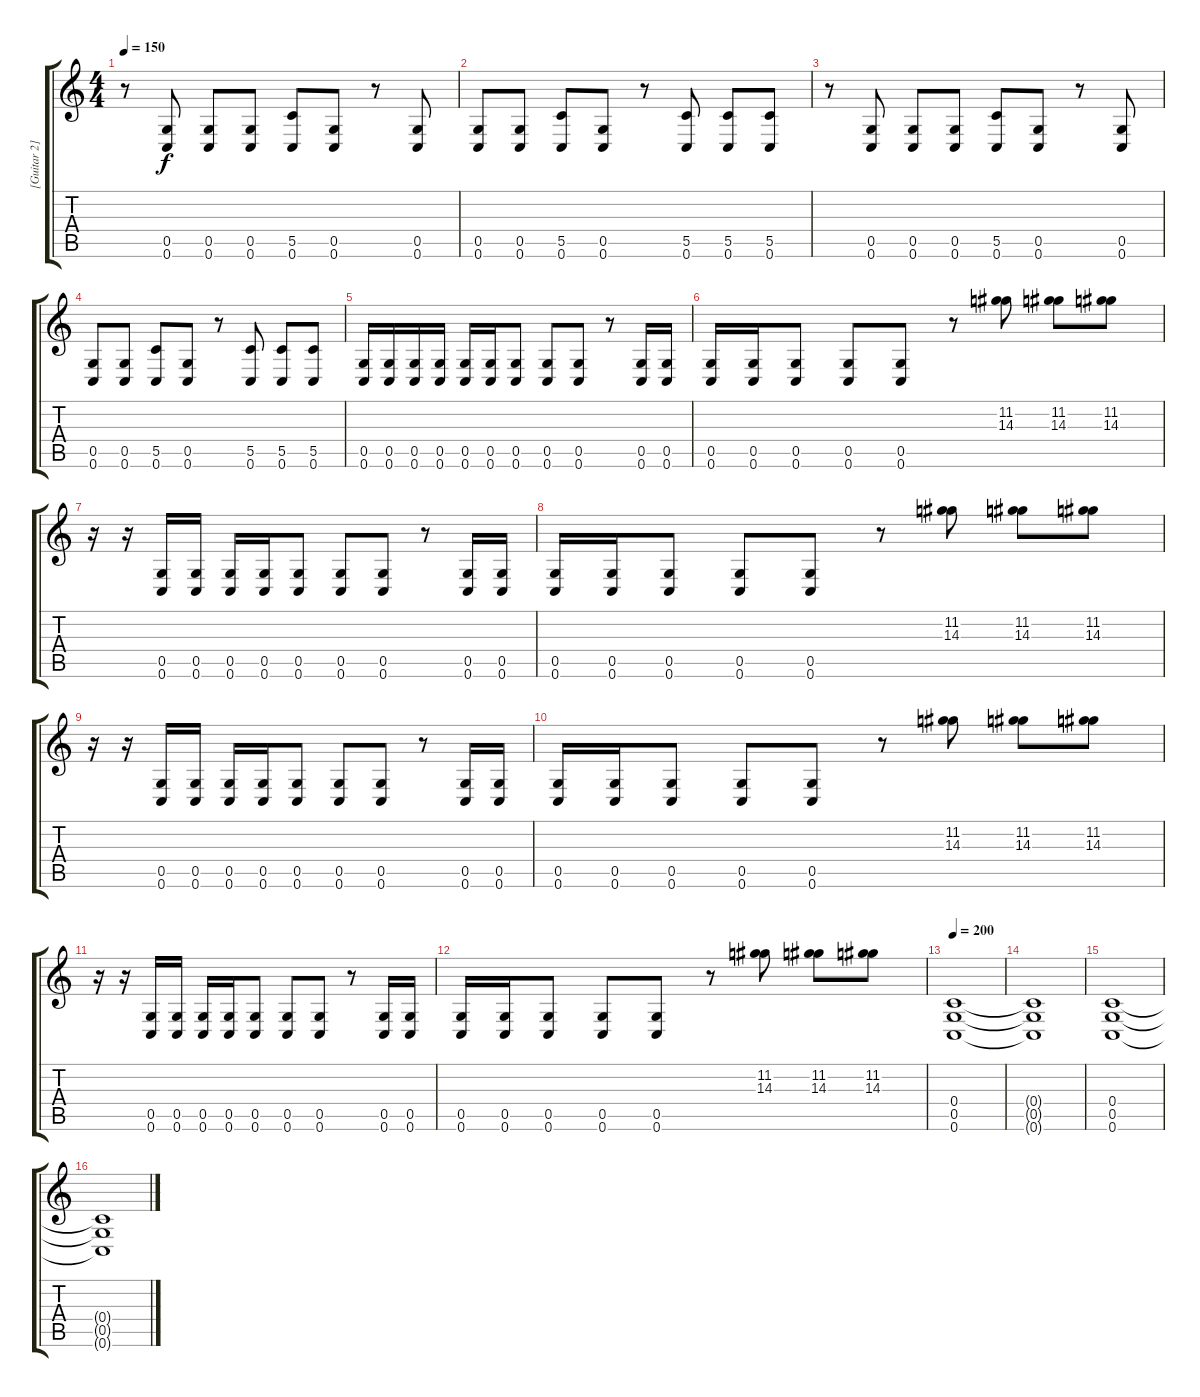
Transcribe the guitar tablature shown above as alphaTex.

\track ("[Guitar 2]" "[Guitar 2]") {instrument distortionguitar}
\staff {score tabs}
\tuning (D4 A3 F3 C3 G2 C2) {hide}
\ts (4 4)
\tempo 150
\clef g2
\ks c
r.8{dy f} (0.5 0.6).8 (0.5 0.6).8 (0.5 0.6).8 (5.5 0.6).8 (0.5 0.6).8 r.8 (0.5 0.6).8 |
(0.5 0.6).8 (0.5 0.6).8 (5.5 0.6).8 (0.5 0.6).8 r.8 (5.5 0.6).8 (5.5 0.6).8 (5.5 0.6).8 |
r.8 (0.5 0.6).8 (0.5 0.6).8 (0.5 0.6).8 (5.5 0.6).8 (0.5 0.6).8 r.8 (0.5 0.6).8 |
(0.5 0.6).8 (0.5 0.6).8 (5.5 0.6).8 (0.5 0.6).8 r.8 (5.5 0.6).8 (5.5 0.6).8 (5.5 0.6).8 |
(0.5 0.6).16 (0.5 0.6).16 (0.5 0.6).16 (0.5 0.6).16 (0.5 0.6).16 (0.5 0.6).16 (0.5 0.6).8 (0.5 0.6).8 (0.5 0.6).8 r.8 (0.5 0.6).16 (0.5 0.6).16 |
(0.5 0.6).16 (0.5 0.6).16 (0.5 0.6).8 (0.5 0.6).8 (0.5 0.6).8 r.8 (11.2 14.3).8 (11.2 14.3).8 (11.2 14.3).8 |
r.16 r.16 (0.5 0.6).16 (0.5 0.6).16 (0.5 0.6).16 (0.5 0.6).16 (0.5 0.6).8 (0.5 0.6).8 (0.5 0.6).8 r.8 (0.5 0.6).16 (0.5 0.6).16 |
(0.5 0.6).16 (0.5 0.6).16 (0.5 0.6).8 (0.5 0.6).8 (0.5 0.6).8 r.8 (11.2 14.3).8 (11.2 14.3).8 (11.2 14.3).8 |
r.16 r.16 (0.5 0.6).16 (0.5 0.6).16 (0.5 0.6).16 (0.5 0.6).16 (0.5 0.6).8 (0.5 0.6).8 (0.5 0.6).8 r.8 (0.5 0.6).16 (0.5 0.6).16 |
(0.5 0.6).16 (0.5 0.6).16 (0.5 0.6).8 (0.5 0.6).8 (0.5 0.6).8 r.8 (11.2 14.3).8 (11.2 14.3).8 (11.2 14.3).8 |
r.16 r.16 (0.5 0.6).16 (0.5 0.6).16 (0.5 0.6).16 (0.5 0.6).16 (0.5 0.6).8 (0.5 0.6).8 (0.5 0.6).8 r.8 (0.5 0.6).16 (0.5 0.6).16 |
(0.5 0.6).16 (0.5 0.6).16 (0.5 0.6).8 (0.5 0.6).8 (0.5 0.6).8 r.8 (11.2 14.3).8 (11.2 14.3).8 (11.2 14.3).8 |
\tempo 200
(0.4 0.5 0.6).1 |
(0.4{t} 0.5{t} 0.6{t}).1 |
(0.4 0.5 0.6).1 |
(0.4{t} 0.5{t} 0.6{t}).1
